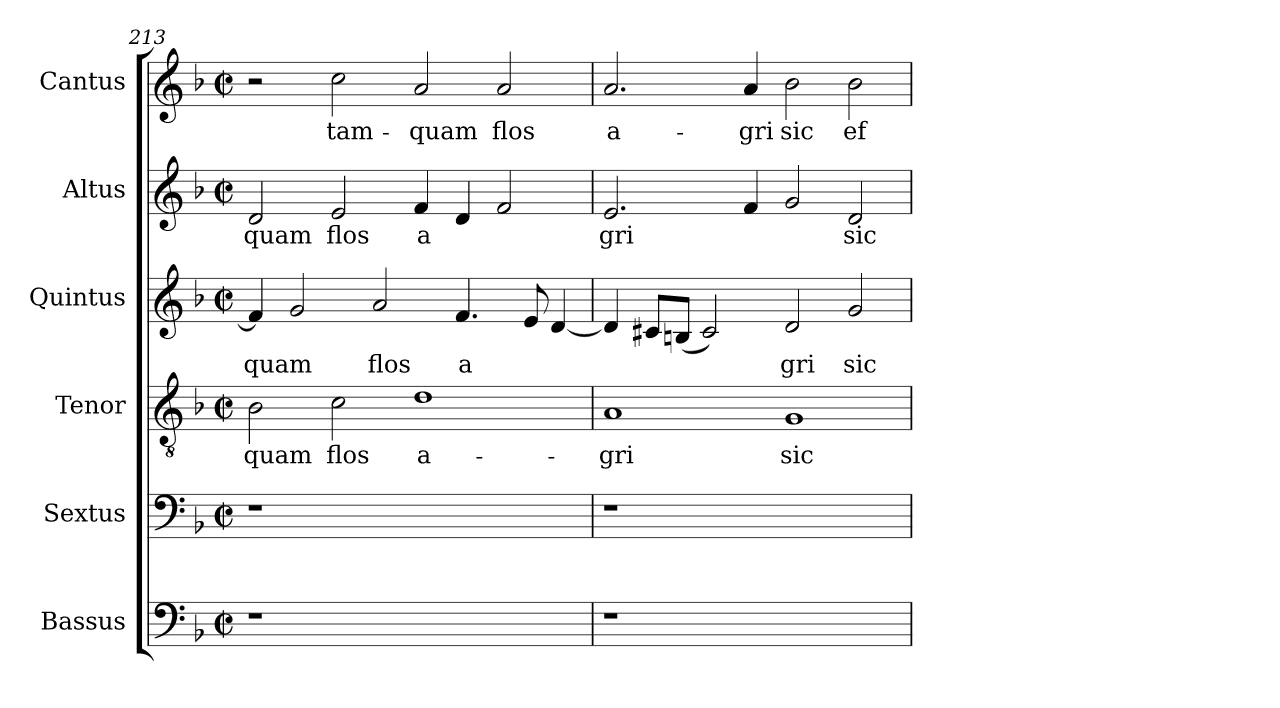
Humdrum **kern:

**kern	**kern	**kern	**text	**kern	**text	**kern	**text	**kern	**text
*part6	*part5	*part4	*part4	*part3	*part3	*part2	*part2	*part1	*part1
*staff6	*staff5	*staff4	*staff4	*staff3	*staff3	*staff2	*staff2	*staff1	*staff1
*I"Bassus	*I"Sextus	*I"Tenor	*	*I"Quintus	*	*I"Altus	*	*I"Cantus	*
*I'Bassus	*I'Sextus	*I'Tenor	*	*I'Quintus	*	*I'Altus	*	*I'Cantus	*
*clefF4	*clefF4	*clefGv2	*	*clefG2	*	*clefG2	*	*clefG2	*
*k[b-]	*k[b-]	*k[b-]	*	*k[b-]	*	*k[b-]	*	*k[b-]	*
*F:	*F:	*F:	*	*F:	*	*F:	*	*F:	*
*M2/2	*M2/2	*M2/2	*	*M2/2	*	*M2/2	*	*M2/2	*
*met(c|)	*met(c|)	*met(c|)	*	*met(c|)	*	*met(c|)	*	*met(c|)	*
=213	=213	=213	=213	=213	=213	=213	=213	=213	=213
!	!	!	!LO:LY:b:cj	!	!LO:LY:b:cj	!	!LO:LY:b:cj	!	!
1r	1r	2B-\	-quam	4f/]	quam	2d/	-quam	2r	.
!	!	!	!	!	!LO:LY:b:cj	!	!	!	!
.	.	.	.	2g/	.	.	.	.	.
!	!	!	!LO:LY:b:cj	!	!	!	!LO:LY:b:cj	!	!LO:LY:b:cj
.	.	2c\	flos	.	.	2e/	flos	2cc\	tam-
!	!	!	!	!	!LO:LY:b:cj	!	!	!	!
.	.	.	.	2a/	flos	.	.	.	.
!	!	!	!LO:LY:b:cj	!	!	!	!LO:LY:b:cj	!	!LO:LY:b:cj
1ryy	1ryy	1d	a-	.	.	4f/	a-	2a/	-quam
!	!	!	!	!	!LO:LY:b:cj	!	!LO:LY:b:cj	!	!
.	.	.	.	4.f/	a	4d/	--	.	.
!	!	!	!	!	!	!	!LO:LY:b:cj	!	!LO:LY:b:cj
.	.	.	.	.	.	2f/	--	2a/	flos
!	!	!	!	!	!LO:LY:b:cj	!	!	!	!
.	.	.	.	8e/	.	.	.	.	.
!	!	!	!	!	!LO:LY:b:cj	!	!	!	!
.	.	.	.	[<4d/	.	.	.	.	.
=214	=214	=214	=214	=214	=214	=214	=214	=214	=214
!	!	!	!LO:LY:b:cj	!	!LO:LY:b:cj	!	!LO:LY:b:cj	!	!LO:LY:b:cj
1r	1r	1A	-gri	4d/]	.	2.e/	-gri	2.a/	a-
!	!	!	!	!	!LO:LY:b:cj	!	!	!	!
.	.	.	.	8c#/L	.	.	.	.	.
!	!	!	!	!	!LO:LY:b:cj	!	!	!	!
.	.	.	.	(>8B/J	.	.	.	.	.
!	!	!	!	!	!LO:LY:b:cj	!	!	!	!
.	.	.	.	2c#/)	.	.	.	.	.
!	!	!	!	!	!	!	!LO:LY:b:cj	!	!LO:LY:b:cj
.	.	.	.	.	.	4f/	.	4a/	-gri
!	!	!	!LO:LY:b:cj	!	!LO:LY:b:cj	!	!LO:LY:b:cj	!	!LO:LY:b:cj
1ryy	1ryy	1G	sic	2d/	gri	2g/	.	2b-\	sic
!	!	!	!	!	!LO:LY:b:cj	!	!LO:LY:b:cj	!	!LO:LY:b:cj
.	.	.	.	2g/	sic	2d/	sic	2b-\	ef-
=	=	=	=	=	=	=	=	=	=
*-	*-	*-	*-	*-	*-	*-	*-	*-	*-
